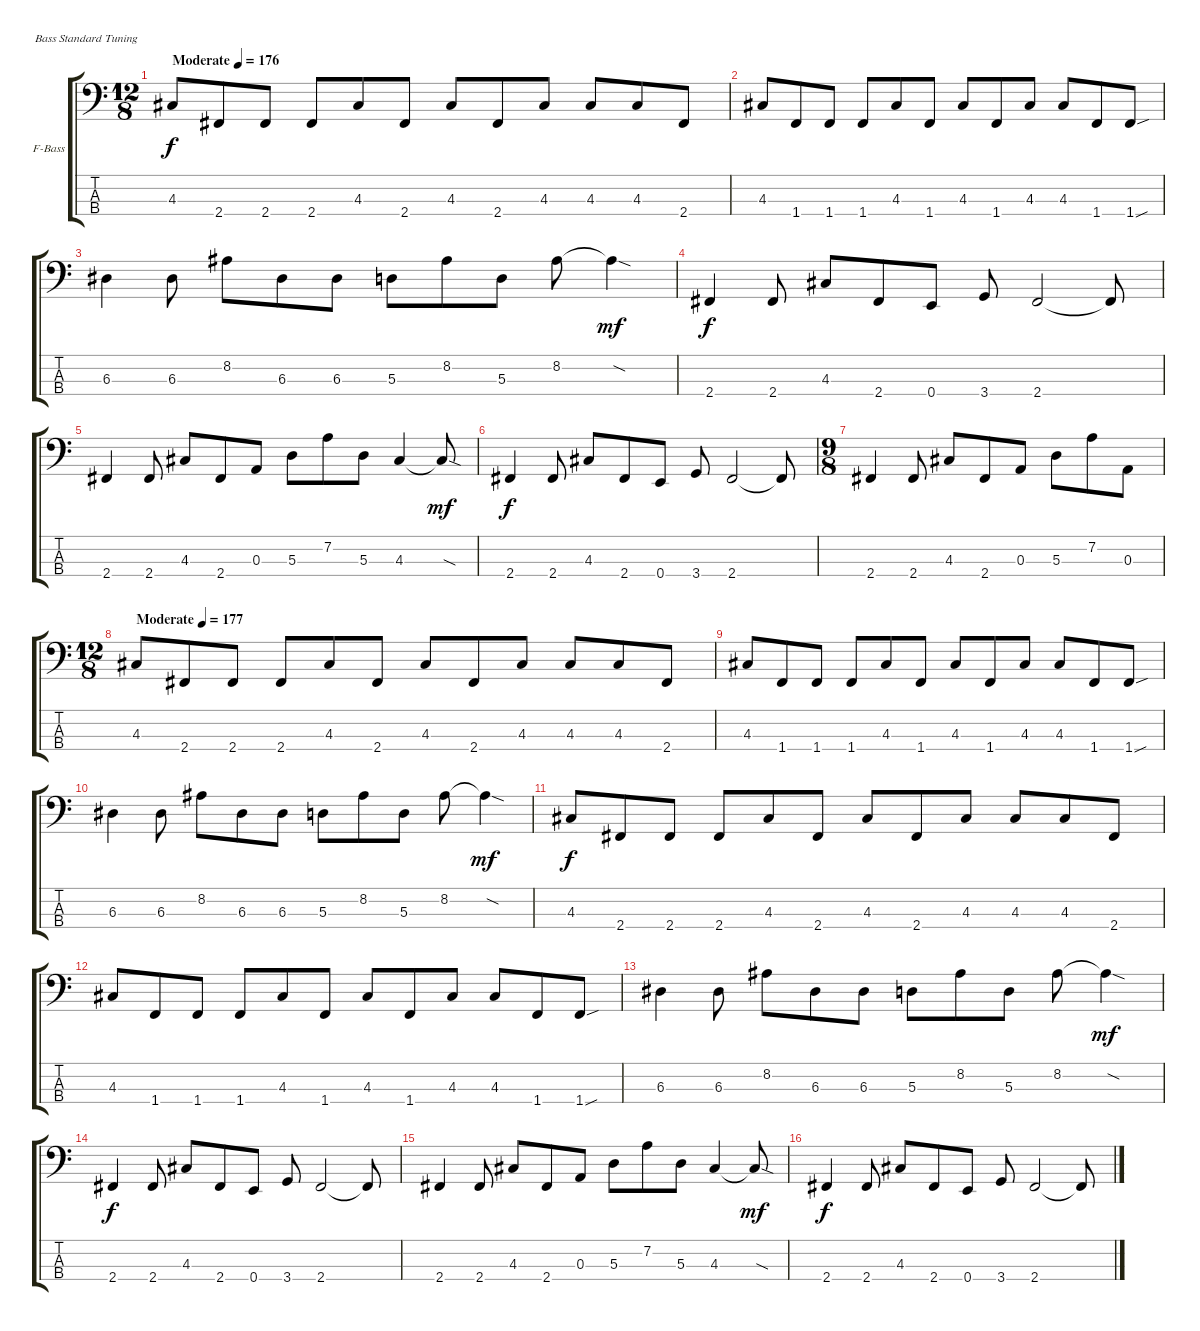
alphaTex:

\bracketExtendMode groupsimilarinstruments
\firstSystemTrackNameOrientation horizontal
\otherSystemsTrackNameOrientation horizontal
\track ("Sean Malone" "F-Bass") {instrument fretlessbass}
\staff {score tabs}
\tuning (G2 D2 A1 E1)
\ts (12 8)
\beaming (8 3 3 3 3)
\tempo (176 "Moderate")
\clef f4
\ks c
4.3.8{dy f instrument fretlessbass} 2.4.8 2.4.8 2.4.8 4.3.8 2.4.8 4.3.8 2.4.8 4.3.8 4.3.8 4.3.8 2.4.8 |
4.3.8 1.4.8 1.4.8 1.4.8 4.3.8 1.4.8 4.3.8 1.4.8 4.3.8 4.3.8 1.4.8 1.4{sou}.8 |
6.3.4 6.3.8 8.2.8 6.3.8 6.3.8 5.3.8 8.2.8 5.3.8 8.2.8 8.2{sod t}.4{dy mf} |
2.4.4{dy f} 2.4.8 4.3.8 2.4.8 0.4.8 3.4.8 2.4.2 2.4{t}.8 |
2.4.4 2.4.8 4.3.8 2.4.8 0.3.8 5.3.8 7.2.8 5.3.8 4.3.4 4.3{sod t}.8{dy mf} |
2.4.4{dy f} 2.4.8 4.3.8 2.4.8 0.4.8 3.4.8 2.4.2 2.4{t}.8 |
\ts (9 8)
\beaming (8 3 3 3)
2.4.4 2.4.8 4.3.8 2.4.8 0.3.8 5.3.8 7.2.8 0.3.8 |
\ts (12 8)
\beaming (8 3 3 3 3)
\tempo (177 "Moderate")
4.3.8 2.4.8 2.4.8 2.4.8 4.3.8 2.4.8 4.3.8 2.4.8 4.3.8 4.3.8 4.3.8 2.4.8 |
4.3.8 1.4.8 1.4.8 1.4.8 4.3.8 1.4.8 4.3.8 1.4.8 4.3.8 4.3.8 1.4.8 1.4{sou}.8 |
6.3.4 6.3.8 8.2.8 6.3.8 6.3.8 5.3.8 8.2.8 5.3.8 8.2.8 8.2{sod t}.4{dy mf} |
4.3.8{dy f} 2.4.8 2.4.8 2.4.8 4.3.8 2.4.8 4.3.8 2.4.8 4.3.8 4.3.8 4.3.8 2.4.8 |
4.3.8 1.4.8 1.4.8 1.4.8 4.3.8 1.4.8 4.3.8 1.4.8 4.3.8 4.3.8 1.4.8 1.4{sou}.8 |
6.3.4 6.3.8 8.2.8 6.3.8 6.3.8 5.3.8 8.2.8 5.3.8 8.2.8 8.2{sod t}.4{dy mf} |
2.4.4{dy f} 2.4.8 4.3.8 2.4.8 0.4.8 3.4.8 2.4.2 2.4{t}.8 |
2.4.4 2.4.8 4.3.8 2.4.8 0.3.8 5.3.8 7.2.8 5.3.8 4.3.4 4.3{sod t}.8{dy mf} |
2.4.4{dy f} 2.4.8 4.3.8 2.4.8 0.4.8 3.4.8 2.4.2 2.4{t}.8
